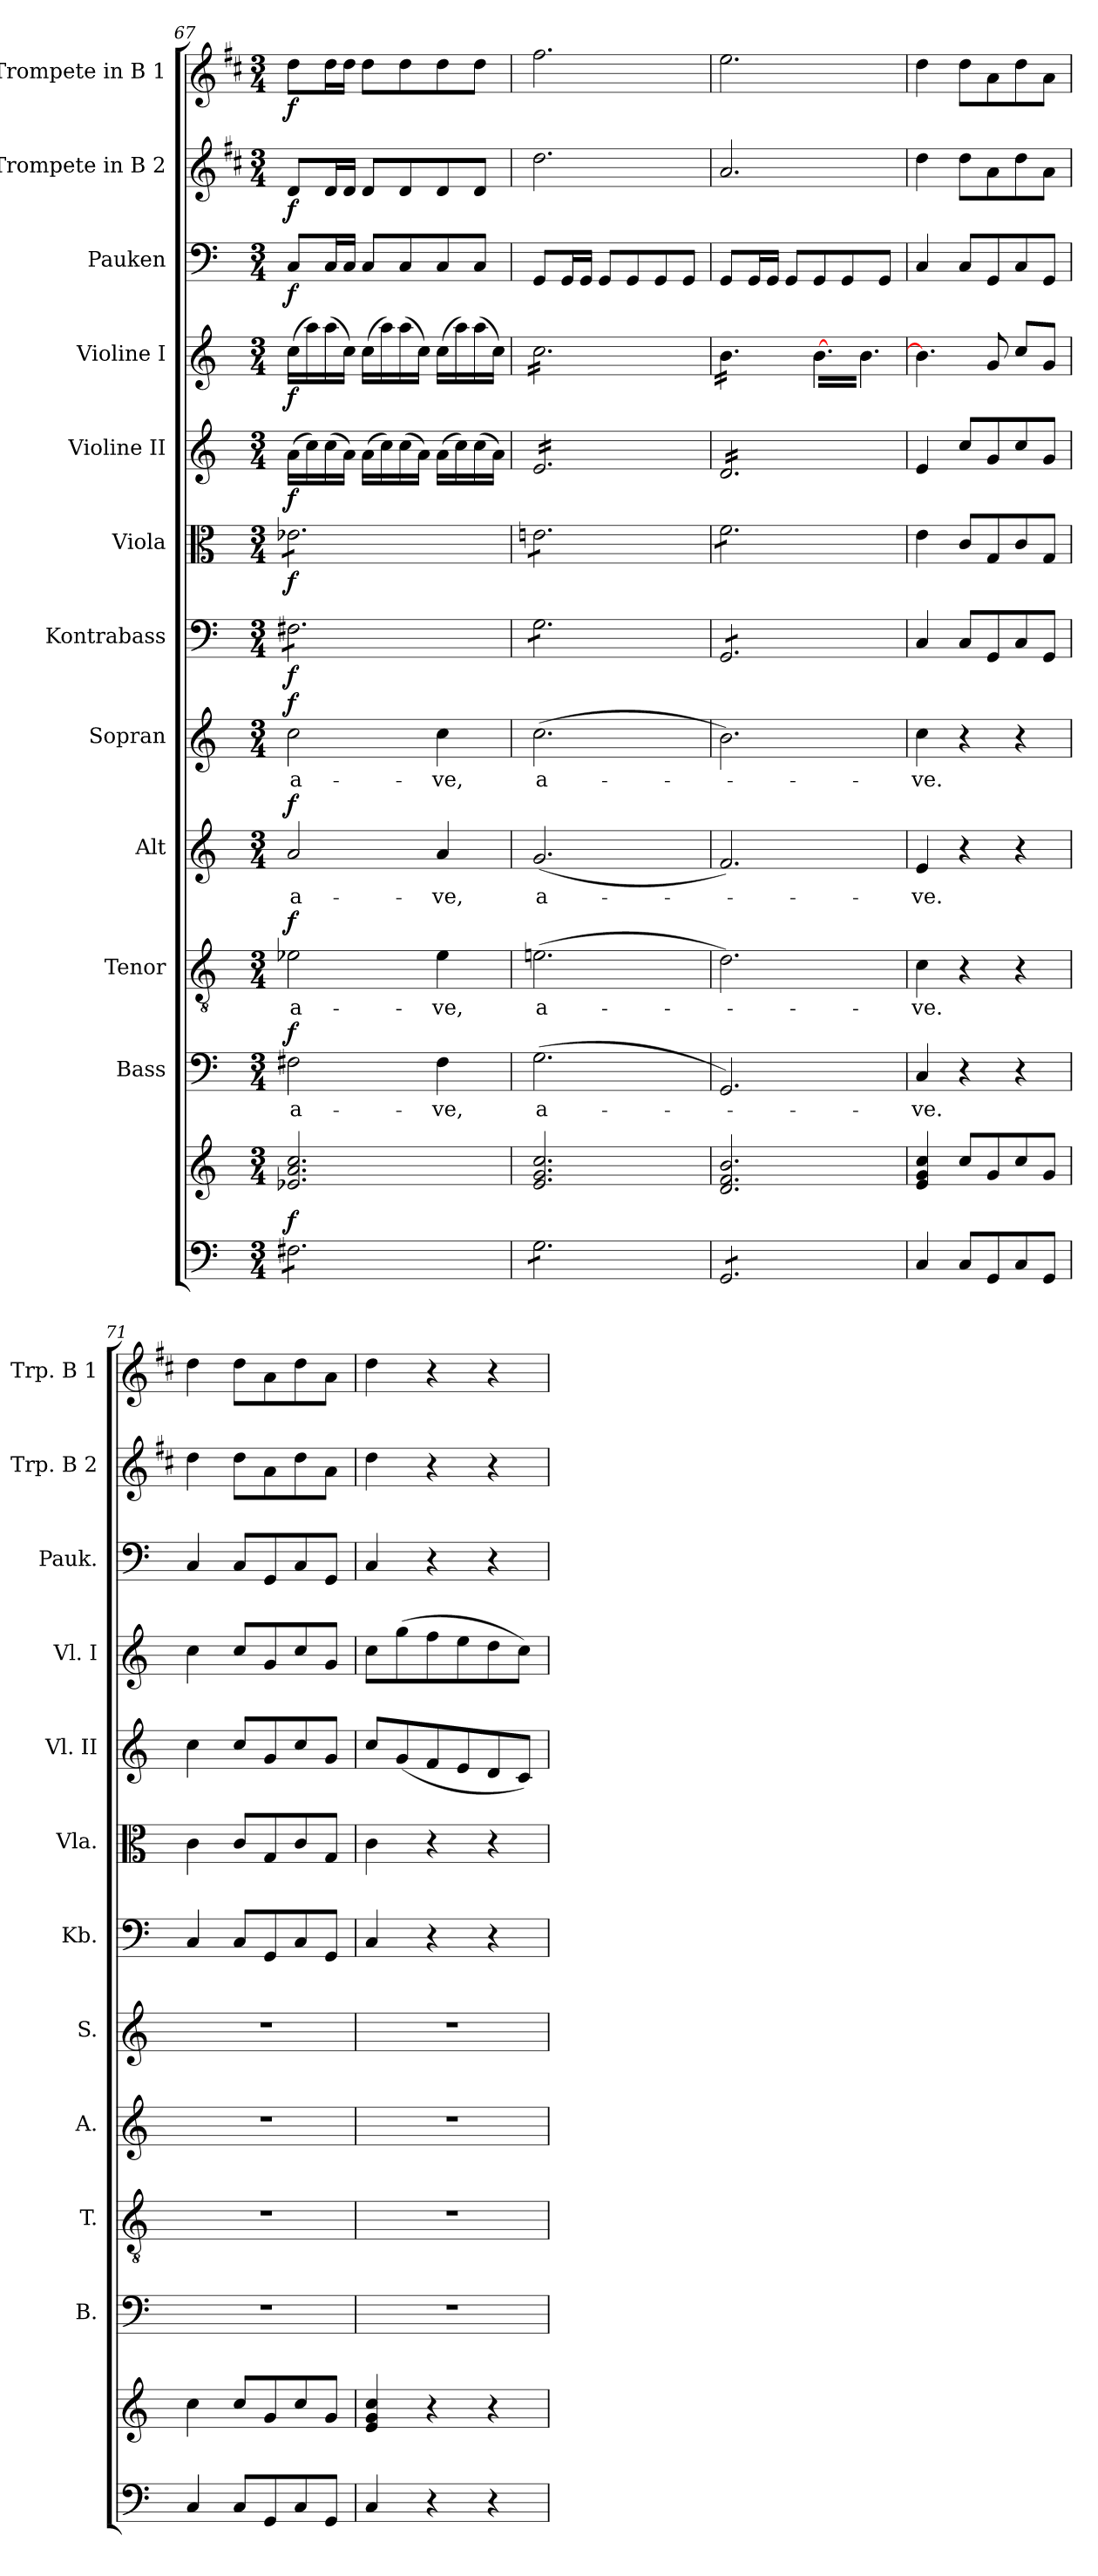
**kern	**kern	**dynam	**kern	**text	**dynam	**kern	**text	**dynam	**kern	**text	**dynam	**kern	**text	**dynam	**kern	**dynam	**kern	**dynam	**kern	**dynam	**kern	**dynam	**kern	**dynam	**kern	**dynam	**kern	**dynam
*part12	*part12	*part12	*part11	*part11	*part11	*part10	*part10	*part10	*part9	*part9	*part9	*part8	*part8	*part8	*part7	*part7	*part6	*part6	*part5	*part5	*part4	*part4	*part3	*part3	*part2	*part2	*part1	*part1
*staff13	*staff12	*staff12/13	*staff11	*staff11	*staff11	*staff10	*staff10	*staff10	*staff9	*staff9	*staff9	*staff8	*staff8	*staff8	*staff7	*staff7	*staff6	*staff6	*staff5	*staff5	*staff4	*staff4	*staff3	*staff3	*staff2	*staff2	*staff1	*staff1
*	*	*	*I"Bass	*	*	*I"Tenor	*	*	*I"Alt	*	*	*I"Sopran	*	*	*I"Kontrabass	*	*I"Viola	*	*I"Violine II	*	*I"Violine I	*	*I"Pauken	*	*I"Trompete in B 2	*	*I"Trompete in B 1	*
*	*	*	*I'B.	*	*	*I'T.	*	*	*I'A.	*	*	*I'S.	*	*	*I'Kb.	*	*I'Vla.	*	*I'Vl. II	*	*I'Vl. I	*	*I'Pauk.	*	*I'Trp. B 2	*	*I'Trp. B 1	*
*clefF4	*clefG2	*	*clefF4	*	*	*clefGv2	*	*	*clefG2	*	*	*clefG2	*	*	*clefF4	*	*clefC3	*	*clefG2	*	*clefG2	*	*clefF4	*	*clefG2	*	*clefG2	*
*	*	*	*	*	*	*	*	*	*	*	*	*	*	*	*ITrd7c12	*	*	*	*	*	*	*	*	*	*ITrd1c2	*	*ITrd1c2	*
*k[]	*k[]	*	*k[]	*	*	*k[]	*	*	*k[]	*	*	*k[]	*	*	*k[]	*	*k[]	*	*k[]	*	*k[]	*	*k[]	*	*k[]	*	*k[]	*
*C:	*C:	*	*C:	*	*	*C:	*	*	*C:	*	*	*C:	*	*	*C:	*	*C:	*	*C:	*	*C:	*	*C:	*	*C:	*	*C:	*
*M3/4	*M3/4	*	*M3/4	*	*	*M3/4	*	*	*M3/4	*	*	*M3/4	*	*	*M3/4	*	*M3/4	*	*M3/4	*	*M3/4	*	*M3/4	*	*M3/4	*	*M3/4	*
=67	=67	=67	=67	=67	=67	=67	=67	=67	=67	=67	=67	=67	=67	=67	=67	=67	=67	=67	=67	=67	=67	=67	=67	=67	=67	=67	=67	=67
!	!	!LO:DY:a=2	!	!LO:LY:b	!LO:DY:a	!	!LO:LY:b	!LO:DY:a	!	!LO:LY:b	!LO:DY:a	!	!LO:LY:b	!LO:DY:a	!	!LO:DY:b	!	!LO:DY:b	!	!LO:DY:b	!	!LO:DY:b	!	!LO:DY:b	!	!LO:DY:b	!	!LO:DY:b
*tremolo	*	*	*	*	*	*	*	*	*	*	*	*	*	*	*	*	*	*	*	*	*	*	*	*	*	*	*	*
*	*	*	*	*	*	*	*	*	*	*	*	*	*	*	*tremolo	*	*	*	*	*	*	*	*	*	*	*	*	*
*	*	*	*	*	*	*	*	*	*	*	*	*	*	*	*	*	*tremolo	*	*	*	*	*	*	*	*	*	*	*
8F#X\L	2.e-X/ 2.a/ 2.cc/	f	2F#X\	a-	f	2e-X\	a-	f	2a/	a-	f	2cc\	a-	f	8FF#X\L	f	8e-X\L	f	(>16a\LL	f	(>16cc\LL	f	8C/L	f	8c/L	f	8cc\L	f
.	.	.	.	.	.	.	.	.	.	.	.	.	.	.	.	.	.	.	16cc\)	.	16aa\)	.	.	.	.	.	.	.
8F#X\	.	.	.	.	.	.	.	.	.	.	.	.	.	.	8FF#X\	.	8e-X\	.	(>16cc\	.	(>16aa\	.	16C/L	.	16c/L	.	16cc\L	.
.	.	.	.	.	.	.	.	.	.	.	.	.	.	.	.	.	.	.	16a\JJ)	.	16cc\JJ)	.	16C/JJ	.	16c/JJ	.	16cc\JJ	.
8F#X\	.	.	.	.	.	.	.	.	.	.	.	.	.	.	8FF#X\	.	8e-X\	.	(>16a\LL	.	(>16cc\LL	.	8C/L	.	8c/L	.	8cc\L	.
.	.	.	.	.	.	.	.	.	.	.	.	.	.	.	.	.	.	.	16cc\)	.	16aa\)	.	.	.	.	.	.	.
8F#X\	.	.	.	.	.	.	.	.	.	.	.	.	.	.	8FF#X\	.	8e-X\	.	(>16cc\	.	(>16aa\	.	8C/	.	8c/	.	8cc\	.
.	.	.	.	.	.	.	.	.	.	.	.	.	.	.	.	.	.	.	16a\JJ)	.	16cc\JJ)	.	.	.	.	.	.	.
!	!	!	!	!LO:LY:b	!	!	!LO:LY:b	!	!	!LO:LY:b	!	!	!LO:LY:b	!	!	!	!	!	!	!	!	!	!	!	!	!	!	!
8F#X\	.	.	4F#\	-ve,	.	4e-\	-ve,	.	4a/	-ve,	.	4cc\	-ve,	.	8FF#X\	.	8e-X\	.	(>16a\LL	.	(>16cc\LL	.	8C/	.	8c/	.	8cc\	.
.	.	.	.	.	.	.	.	.	.	.	.	.	.	.	.	.	.	.	16cc\)	.	16aa\)	.	.	.	.	.	.	.
8F#X\J	.	.	.	.	.	.	.	.	.	.	.	.	.	.	8FF#X\J	.	8e-X\J	.	(>16cc\	.	(>16aa\	.	8C/J	.	8c/J	.	8cc\J	.
.	.	.	.	.	.	.	.	.	.	.	.	.	.	.	.	.	.	.	16a\JJ)	.	16cc\JJ)	.	.	.	.	.	.	.
!!LO:PB:g=z
=68	=68	=68	=68	=68	=68	=68	=68	=68	=68	=68	=68	=68	=68	=68	=68	=68	=68	=68	=68	=68	=68	=68	=68	=68	=68	=68	=68	=68
!	!	!	!	!LO:LY:b	!	!	!LO:LY:b	!	!	!LO:LY:b	!	!	!LO:LY:b	!	!	!	!	!	!	!	!	!	!	!	!	!	!	!
*	*	*	*	*	*	*	*	*	*	*	*	*	*	*	*	*	*	*	*tremolo	*	*	*	*	*	*	*	*	*
*	*	*	*	*	*	*	*	*	*	*	*	*	*	*	*	*	*	*	*	*	*tremolo	*	*	*	*	*	*	*
8G\L	2.e/ 2.g/ 2.cc/	.	(>2.G\	a-	.	(>2.en\	a-	.	(<2.g/	a-	.	(>2.cc\	a-	.	8GG\L	.	8en\L	.	16e/LL	.	16cc\LL	.	8GG/L	.	2.cc\	.	2.ee\	.
.	.	.	.	.	.	.	.	.	.	.	.	.	.	.	.	.	.	.	16e/	.	16cc\	.	.	.	.	.	.	.
8G\	.	.	.	.	.	.	.	.	.	.	.	.	.	.	8GG\	.	8en\	.	16e/	.	16cc\	.	16GG/L	.	.	.	.	.
.	.	.	.	.	.	.	.	.	.	.	.	.	.	.	.	.	.	.	16e/	.	16cc\	.	16GG/JJ	.	.	.	.	.
8G\	.	.	.	.	.	.	.	.	.	.	.	.	.	.	8GG\	.	8en\	.	16e/	.	16cc\	.	8GG/L	.	.	.	.	.
.	.	.	.	.	.	.	.	.	.	.	.	.	.	.	.	.	.	.	16e/	.	16cc\	.	.	.	.	.	.	.
8G\	.	.	.	.	.	.	.	.	.	.	.	.	.	.	8GG\	.	8en\	.	16e/	.	16cc\	.	8GG/	.	.	.	.	.
.	.	.	.	.	.	.	.	.	.	.	.	.	.	.	.	.	.	.	16e/	.	16cc\	.	.	.	.	.	.	.
8G\	.	.	.	.	.	.	.	.	.	.	.	.	.	.	8GG\	.	8en\	.	16e/	.	16cc\	.	8GG/	.	.	.	.	.
.	.	.	.	.	.	.	.	.	.	.	.	.	.	.	.	.	.	.	16e/	.	16cc\	.	.	.	.	.	.	.
8G\J	.	.	.	.	.	.	.	.	.	.	.	.	.	.	8GG\J	.	8en\J	.	16e/	.	16cc\	.	8GG/J	.	.	.	.	.
.	.	.	.	.	.	.	.	.	.	.	.	.	.	.	.	.	.	.	16e/JJ	.	16cc\JJ	.	.	.	.	.	.	.
=69	=69	=69	=69	=69	=69	=69	=69	=69	=69	=69	=69	=69	=69	=69	=69	=69	=69	=69	=69	=69	=69	=69	=69	=69	=69	=69	=69	=69
8GG/L	2.d/ 2.f/ 2.b/	.	2.GG/)	.	.	2.d\)	.	.	2.f/)	.	.	2.b\)	.	.	8GGG/L	.	8f\L	.	16d/LL	.	16b\LL	.	8GG/L	.	2.g/	.	2.dd\	.
.	.	.	.	.	.	.	.	.	.	.	.	.	.	.	.	.	.	.	16d/	.	16b\	.	.	.	.	.	.	.
8GG/	.	.	.	.	.	.	.	.	.	.	.	.	.	.	8GGG/	.	8f\	.	16d/	.	16b\	.	16GG/L	.	.	.	.	.
.	.	.	.	.	.	.	.	.	.	.	.	.	.	.	.	.	.	.	16d/	.	16b\	.	16GG/JJ	.	.	.	.	.
8GG/	.	.	.	.	.	.	.	.	.	.	.	.	.	.	8GGG/	.	8f\	.	16d/	.	16b\	.	8GG/L	.	.	.	.	.
.	.	.	.	.	.	.	.	.	.	.	.	.	.	.	.	.	.	.	16d/	.	16b\JJ	.	.	.	.	.	.	.
8GG/	.	.	.	.	.	.	.	.	.	.	.	.	.	.	8GGG/	.	8f\	.	16d/	.	[16b\LL	.	8GG/	.	.	.	.	.
.	.	.	.	.	.	.	.	.	.	.	.	.	.	.	.	.	.	.	16d/	.	16b\	.	.	.	.	.	.	.
8GG/	.	.	.	.	.	.	.	.	.	.	.	.	.	.	8GGG/	.	8f\	.	16d/	.	16b\	.	8GG/	.	.	.	.	.
.	.	.	.	.	.	.	.	.	.	.	.	.	.	.	.	.	.	.	16d/	.	16b\	.	.	.	.	.	.	.
8GG/J	.	.	.	.	.	.	.	.	.	.	.	.	.	.	8GGG/J	.	8f\J	.	16d/	.	16b\	.	8GG/J	.	.	.	.	.
*	*	*	*	*	*	*	*	*	*	*	*	*	*	*	*	*	*Xtremolo	*	*	*	*	*	*	*	*	*	*	*
*	*	*	*	*	*	*	*	*	*	*	*	*	*	*	*Xtremolo	*	*	*	*	*	*	*	*	*	*	*	*	*
*Xtremolo	*	*	*	*	*	*	*	*	*	*	*	*	*	*	*	*	*	*	*	*	*	*	*	*	*	*	*	*
.	.	.	.	.	.	.	.	.	.	.	.	.	.	.	.	.	.	.	16d/JJ	.	16b\JJ	.	.	.	.	.	.	.
*	*	*	*	*	*	*	*	*	*	*	*	*	*	*	*	*	*	*	*	*	*Xtremolo	*	*	*	*	*	*	*
*	*	*	*	*	*	*	*	*	*	*	*	*	*	*	*	*	*	*	*Xtremolo	*	*	*	*	*	*	*	*	*
=70	=70	=70	=70	=70	=70	=70	=70	=70	=70	=70	=70	=70	=70	=70	=70	=70	=70	=70	=70	=70	=70	=70	=70	=70	=70	=70	=70	=70
!	!	!	!	!LO:LY:b	!	!	!LO:LY:b	!	!	!LO:LY:b	!	!	!LO:LY:b	!	!	!	!	!	!	!	!	!	!	!	!	!	!	!
4C/	4e/ 4g/ 4cc/	.	4C/	-ve.	.	4c\	-ve.	.	4e/	-ve.	.	4cc\	-ve.	.	4CC/	.	4e\	.	4e/	.	4.b\]	.	4C/	.	4cc\	.	4cc\	.
8C/L	8cc/L	.	4r	.	.	4r	.	.	4r	.	.	4r	.	.	8CC/L	.	8c/L	.	8cc/L	.	.	.	8C/L	.	8cc\L	.	8cc\L	.
8GG/	8g/	.	.	.	.	.	.	.	.	.	.	.	.	.	8GGG/	.	8G/	.	8g/	.	8g/	.	8GG/	.	8g\	.	8g\	.
8C/	8cc/	.	4r	.	.	4r	.	.	4r	.	.	4r	.	.	8CC/	.	8c/	.	8cc/	.	8cc/L	.	8C/	.	8cc\	.	8cc\	.
8GG/J	8g/J	.	.	.	.	.	.	.	.	.	.	.	.	.	8GGG/J	.	8G/J	.	8g/J	.	8g/J	.	8GG/J	.	8g\J	.	8g\J	.
=71	=71	=71	=71	=71	=71	=71	=71	=71	=71	=71	=71	=71	=71	=71	=71	=71	=71	=71	=71	=71	=71	=71	=71	=71	=71	=71	=71	=71
4C/	4cc\	.	2.r	.	.	2.r	.	.	2.r	.	.	2.r	.	.	4CC/	.	4c\	.	4cc\	.	4cc\	.	4C/	.	4cc\	.	4cc\	.
8C/L	8cc/L	.	.	.	.	.	.	.	.	.	.	.	.	.	8CC/L	.	8c/L	.	8cc/L	.	8cc/L	.	8C/L	.	8cc\L	.	8cc\L	.
8GG/	8g/	.	.	.	.	.	.	.	.	.	.	.	.	.	8GGG/	.	8G/	.	8g/	.	8g/	.	8GG/	.	8g\	.	8g\	.
8C/	8cc/	.	.	.	.	.	.	.	.	.	.	.	.	.	8CC/	.	8c/	.	8cc/	.	8cc/	.	8C/	.	8cc\	.	8cc\	.
8GG/J	8g/J	.	.	.	.	.	.	.	.	.	.	.	.	.	8GGG/J	.	8G/J	.	8g/J	.	8g/J	.	8GG/J	.	8g\J	.	8g\J	.
=72	=72	=72	=72	=72	=72	=72	=72	=72	=72	=72	=72	=72	=72	=72	=72	=72	=72	=72	=72	=72	=72	=72	=72	=72	=72	=72	=72	=72
4C/	4e/ 4g/ 4cc/	.	2.r	.	.	2.r	.	.	2.r	.	.	2.r	.	.	4CC/	.	4c\	.	8cc/L	.	8cc\L	.	4C/	.	4cc\	.	4cc\	.
.	.	.	.	.	.	.	.	.	.	.	.	.	.	.	.	.	.	.	(<8g/	.	(>8gg\	.	.	.	.	.	.	.
4r	4r	.	.	.	.	.	.	.	.	.	.	.	.	.	4r	.	4r	.	8f/	.	8ff\	.	4r	.	4r	.	4r	.
.	.	.	.	.	.	.	.	.	.	.	.	.	.	.	.	.	.	.	8e/	.	8ee\	.	.	.	.	.	.	.
4r	4r	.	.	.	.	.	.	.	.	.	.	.	.	.	4r	.	4r	.	8d/	.	8dd\	.	4r	.	4r	.	4r	.
.	.	.	.	.	.	.	.	.	.	.	.	.	.	.	.	.	.	.	8c/J)	.	8cc\J)	.	.	.	.	.	.	.
=	=	=	=	=	=	=	=	=	=	=	=	=	=	=	=	=	=	=	=	=	=	=	=	=	=	=	=	=
*-	*-	*-	*-	*-	*-	*-	*-	*-	*-	*-	*-	*-	*-	*-	*-	*-	*-	*-	*-	*-	*-	*-	*-	*-	*-	*-	*-	*-
